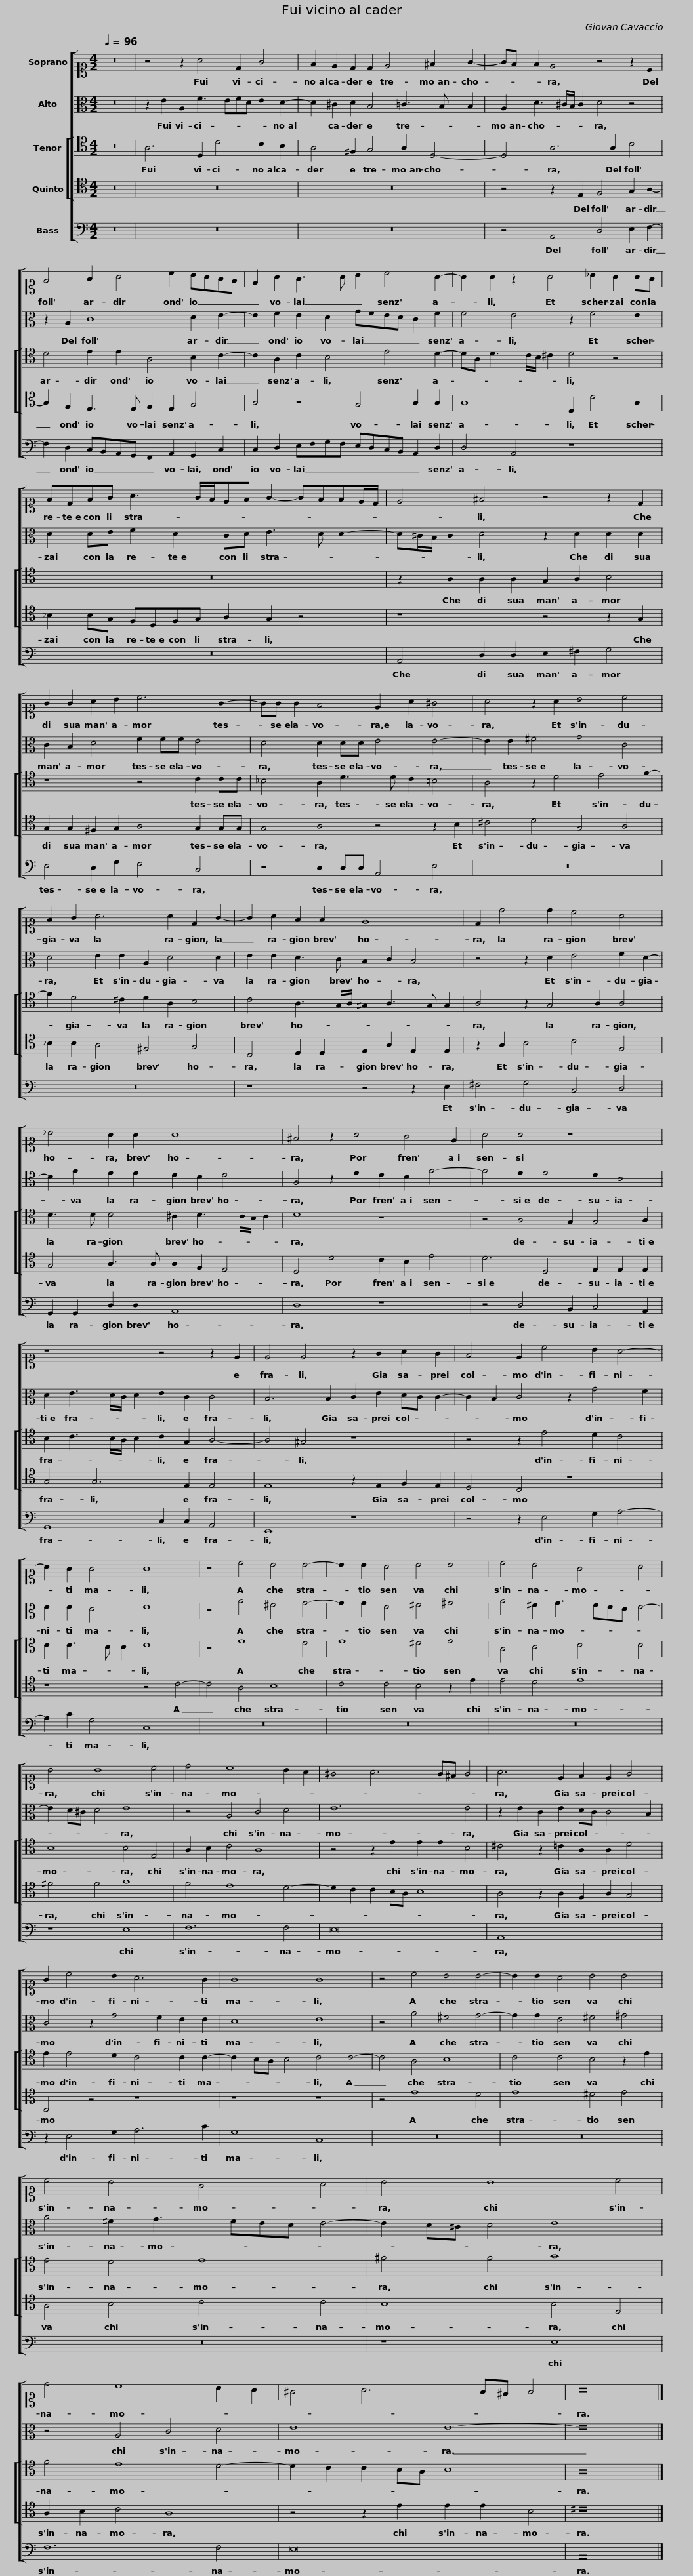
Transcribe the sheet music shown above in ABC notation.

X:1
%%score [ 1 2 [ 3 4 ] 5 ]
L:1/8
Q:1/4=96
M:4/2
I:linebreak $
K:C
V:1 alto1
V:2 alto
V:3 tenor
V:4 tenor
V:5 bass
V:1
 z16 | z4 z2 A4 D2 G4 | F2 E2 D2 D2 E4 ^F2 G2- |$ GF F2 E4 z4 z2 C2 | F4 G2 A4 c2 BAGF |$ %5
 E2 A2 G3 A B2 c4 A2- |$ A2 A2 z2 A4 _B2 A2 AG | FDFG A3 G/F/EF G2- GFFE/D/ |$ E4 ^F4 z4 z2 D2 | G2 G2 A2 B2 c6 G2- |$ %10
 GG G2 F4 E2 A2 ^G4 |$ A4 z2 A2 B4 c4 | F2 G2 A6 A2 D2 G2- | G2 A2 F2 F2 E8 |$ D2 d4 d2 c4 A4 | %15
 _B4 A2 A2 A8 | ^F4 z2 A4 G4 E2 |$ A4 A4 z8 | z8 z4 z2 E2 | E4 E4 z2 G2 A2 G2 |$ %20
 F4 E2 c4 B2 A4- | A2 G2 G4 G8 | z4 c4 B4 B4- | B2 B2 A4 B4 B4 |$ c4 B4 G4 A4 | %25
 B4 B8 c4 | d4 c8 B2 A2 |$ ^G4 A6 G^F G4 | A6 E2 F2 E2 G4 | G2 c4 B2 A6 G2 |$ %30
 G8 G8 | z4 c4 B4 B4- | B2 B2 A4 B4 B4 | c4 B4 G4 A4 |$ B4 B8 c4 | %35
 d4 c8 B2 A2 | ^G4 A6 G^F G4 | A16 |] %38
V:2
 z16 | z2 E2 A,2 F3 EFD E2 D2- | D2 ^C2 D2 B,4 =C3 B, B,2 |$ A,2 D3 ^C/B,/ C2 D4 z4 | z2 A,2 C8 D2 E2- |$ %5
 E2 F2 E2 D2 GFED C2 F2 |$ F4 E4 z2 F4 E2 | D2 DE F2 D2 CD E3 D D2- |$ D^C/B,/ C2 D4 z2 D2 D2 D2 | C2 B,2 D4 F2 FF E4 |$ %10
 D4 D2 DD E4 E4- |$ E2 E2 ^F4 G4 C4 | D4 E2 E2 A,2 D4 D2 | E2 E2 D3 C B,2 C2 B,4 |$ z4 z2 D2 E4 F2 D2- | %15
 D2 G2 F2 F2 E2 D2 E4 | A,4 z2 F2 E2 D2 G4- |$ G4 F2 F4 E2 C4 | D2 E3 D/C/ D2 E2 C2 C4 | B,6 B,2 C2 E2 DC C2- |$ %20
 C2 B,2 C4 z2 G4 F2 | E2 E2 D4 E8 | z4 A4 ^F4 G4- | G2 G2 E4 ^F4 ^G4 |$ A4 ^F2 G3 FED E4- | %25
 E2 D^C D4 E8 | z4 A,4 C4 D4 |$ E12 E4 | z2 E2 C2 E2 DC C4 B,2 | C4 z2 G4 F2 E2 E2 |$ %30
 D8 E8 | z4 A4 ^F4 G4- | G2 G2 E4 ^F4 ^G4 | A4 ^F2 G3 FED E4- |$ E2 D^C D4 E8 | %35
 z4 A,4 C4 D4 | E8 E8- | E16 |] %38
V:3
 z16 | A,6 D,2 D4 C2 B,2 | A,4 ^F,2 G,4 A,2 D,4- |$ D,4 A,6 A,2 C4 | D4 E2 E2 A,4 B,2 C2- |$ %5
 C2 A,2 C2 B,4 E4 D2- |$ DA, D3 C/B,/ ^C2 D4 z4 | z16 |$ z2 A,2 A,2 A,2 G,2 A,2 B,4 | z8 z4 C2 CC |$ %10
 _B,4 A,2 D3 D C2 =B,4 |$ A,4 z2 D4 E4 F2- | F2 D4 ^C2 D2 A,2 B,4 | C4 A,3 G,/A,/ ^G,2 A,3 G, G,2 |$ A,4 z2 G,4 A,2 A,4 | %15
 D3 D D4 ^C2 D3 C/B,/ C2 | D8 z8 |$ z4 A,4 G,2 G,4 A,2 | B,2 C3 B,/A,/ B,2 C2 G,2 A,4- | A,4 ^G,4 z8 |$ %20
 z4 z2 E4 D2 C4 | C2 C3 B, B,2 C8 | z4 E8 D4 | E8 ^D4 E4 |$ A,4 B,4 C4 C4 | %25
 B,8 B,4 E,4 | A,2 B,2 C4 A,8 |$ z4 z2 E2 E2 E2 B,4 | ^C4 z2 =C2 A,2 A,2 D4 | E2 E4 D2 C4 C2 C2- |$ %30
 C2 B,A, B,4 C4 C4- | C4 A,4 B,8 | C4 C4 B,4 z2 E2 | E4 D4 E8 |$ ^F4 F4 G8 | %35
 F4 E8 D4- | D2 C2 C2 B,A, B,8 | A,16 |] %38
V:4
 z16 | z16 | z16 |$ z4 z2 E,2 F,4 G,2 A,2- | A,2 F,2 E,3 E, F,2 E,2 G,4 |$ %5
 A,4 z4 G,4 A,2 A,2 |$ A,8 D,2 D4 A,2 | _B,2 B,G, F,D,F,G, A,2 G,2 z4 |$ z8 z4 z2 G,2 | G,2 G,2 ^F,2 G,2 A,4 G,2 G,G, |$ %10
 G,4 A,4 z4 z2 B,2 |$ ^C4 D4 G,4 A,4 | _B,2 B,2 A,4 ^F,4 G,4 | C,4 D,2 D,2 E,2 A,2 E,2 E,2 |$ z2 A,2 B,4 C4 F,4 | %15
 G,4 A,3 A, A,2 F,2 E,4 | D,4 D4 C2 B,2 E4 |$ D6 D,4 E,2 E,2 E,2 | G,4 G,6 E,2 E,4 | E,8 z2 E,2 F,2 E,2 |$ %20
 D,4 C,4 z8 | z8 z4 C4- | C4 A,4 B,8 | C4 C4 B,4 z2 E2 |$ E4 D4 E8 | %25
 ^F4 F4 G8 | F4 E8 D4- |$ D2 C2 C2 B,A, B,8 | A,4 z2 A,2 F,2 A,2 G,4 | C,4 z4 z8 |$ %30
 z8 z8 | z4 E8 D4 | E8 ^D4 E4 | A,4 B,4 C4 C4 |$ B,8 B,4 E,4 | %35
 A,2 B,2 C4 A,8 | z4 z2 E2 E2 E2 B,4 | ^C16 |] %38
V:5
 z16 | z16 | z16 |$ z4 A,,4 D,4 E,2 F,2- | F,2 D,2 C,B,,A,,G,, F,,2 A,,2 G,,2 C,2 |$ %5
 C,2 D,2 E,F,G,F, E,D,C,B,, A,,2 D,2 |$ D,4 A,,4 z8 | z16 |$ A,,4 D,2 D,2 E,2 ^F,2 G,4 | E,4 D,2 G,2 F,4 C,4 |$ %10
 z4 D,2 D,D, A,,4 E,4 |$ z16 | z16 | z8 z4 z2 E,2 |$ ^F,4 G,4 C,4 D,4 | %15
 G,,2 G,,2 D,2 D,2 A,,8 | D,8 z8 |$ z4 D,4 B,,2 C,4 A,,2 | G,,8 C,2 C,2 A,,4 | E,,8 z8 |$ %20
 z4 z2 E,4 G,2 A,4- | A,2 C2 G,4 C,8 | z16 | z16 |$ z16 | %25
 z8 E,8 | F,12 F,4 |$ E,16 | A,,8 x8 | z2 E,4 G,2 A,6 C2 |$ %30
 G,8 C,8 | z16 | z16 | z16 |$ z8 E,8 | %35
 F,12 F,4 | E,16 | A,,16 |] %38
